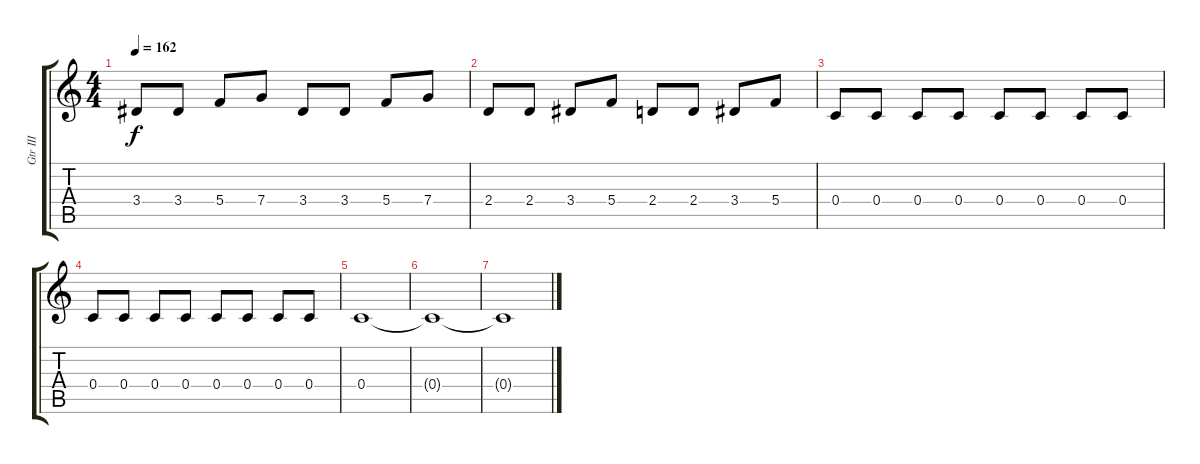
\track ("Gtr III" "Gtr III") {instrument overdrivenguitar}
\staff {score tabs}
\tuning (D4 A3 F3 C3 G2 C2) {hide}
\ts (4 4)
\tempo 162
\clef g2
\ks c
3.4.8{dy f} 3.4.8 5.4.8 7.4.8 3.4.8 3.4.8 5.4.8 7.4.8 |
2.4.8 2.4.8 3.4.8 5.4.8 2.4.8 2.4.8 3.4.8 5.4.8 |
0.4.8 0.4.8 0.4.8 0.4.8 0.4.8 0.4.8 0.4.8 0.4.8 |
0.4.8 0.4.8 0.4.8 0.4.8 0.4.8 0.4.8 0.4.8 0.4.8 |
0.4.1 |
0.4{t}.1 |
0.4{t}.1
